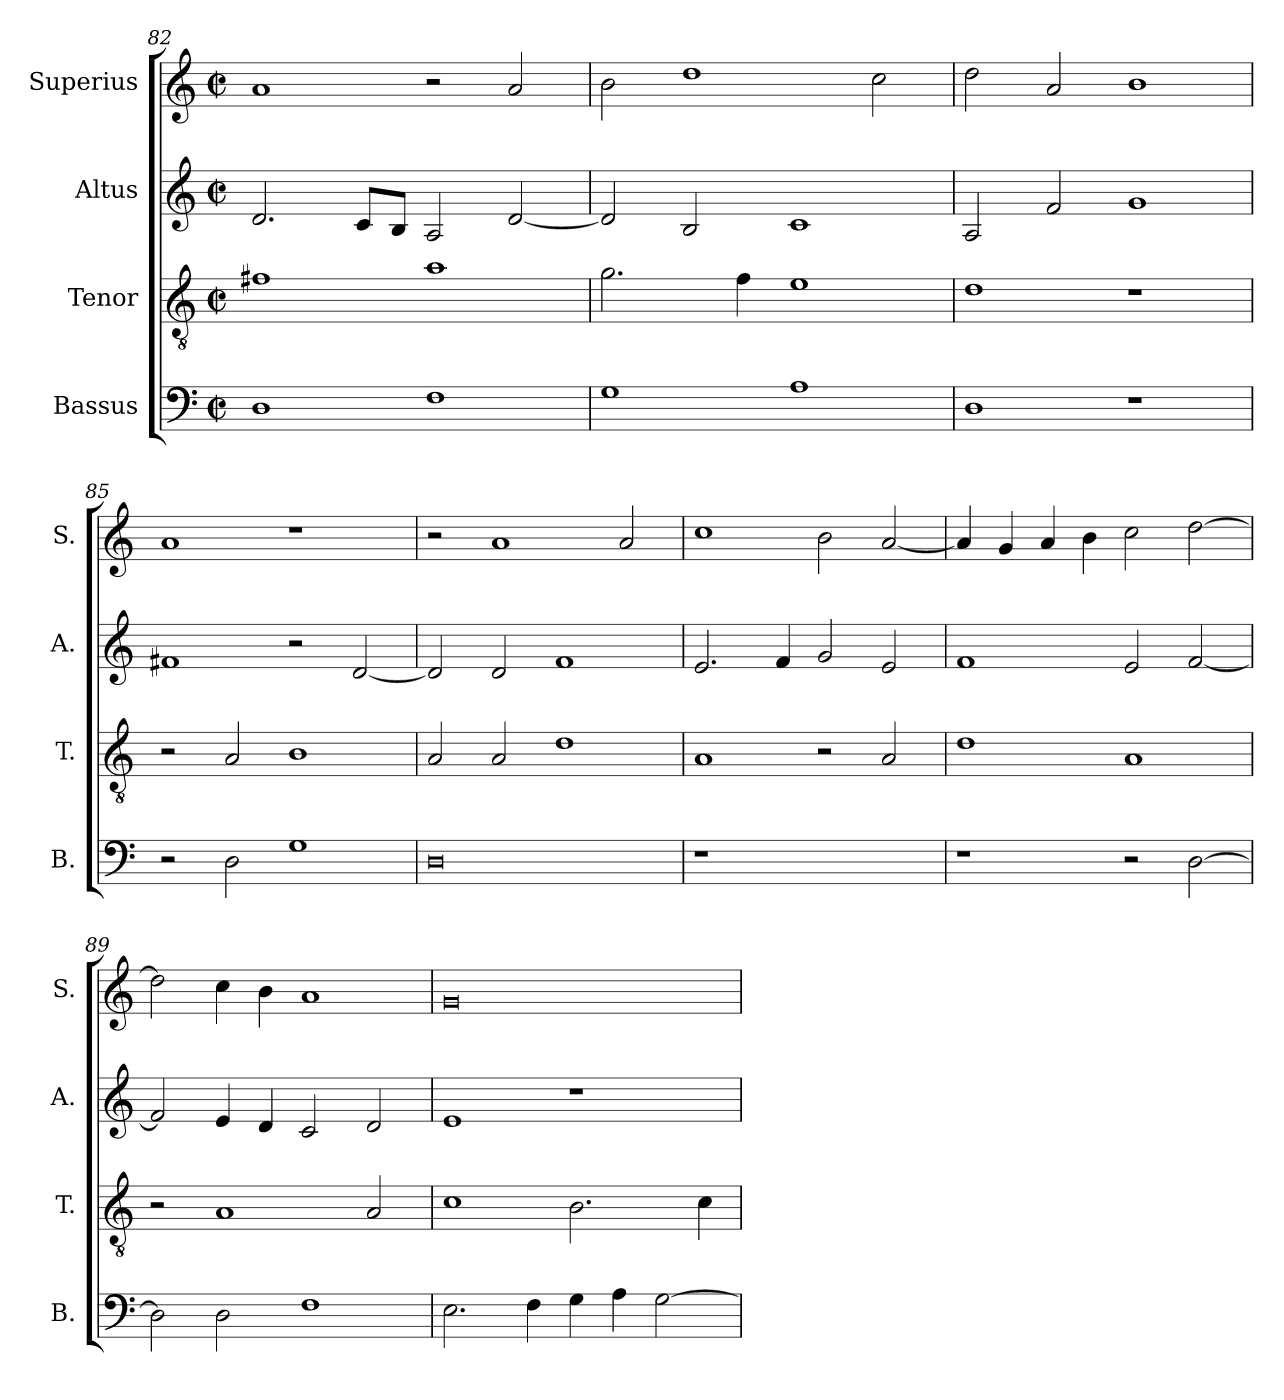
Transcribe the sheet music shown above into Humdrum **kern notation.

**kern	**kern	**kern	**kern
*part4	*part3	*part2	*part1
*staff4	*staff3	*staff2	*staff1
*I"Bassus	*I"Tenor	*I"Altus	*I"Superius
*I'B.	*I'T.	*I'A.	*I'S.
!!LO:LB:g=z
*clefF4	*clefGv2	*clefG2	*clefG2
*	*ITrd7c12	*	*
*k[]	*k[]	*k[]	*k[]
*C:	*C:	*C:	*C:
*M2/2	*M2/2	*M2/2	*M2/2
*met(c|)	*met(c|)	*met(c|)	*met(c|)
=82	=82	=82	=82
1Di	1F#Xi	2.di/	1ai
.	.	8ci/L	.
.	.	8Bi/J	.
1Fi	1Ai	2Ai/	2r
.	.	[<2di/	2ai/
=83	=83	=83	=83
1Gi	2.Gi\	2di/]	2bi\
.	.	2Bi/	1ddi
.	4Fi\	.	.
1Ai	1Ei	1ci	.
.	.	.	2cci\
=84	=84	=84	=84
1Di	1Di	2Ai/	2ddi\
.	.	2fi/	2ai/
1r	1r	1gi	1bi
=85	=85	=85	=85
2r	2r	1f#Xi	1ai
2Di\	2AAi/	.	.
1Gi	1BBi	2r	1r
.	.	[<2di/	.
=86	=86	=86	=86
0Di	2AAi/	2di/]	2r
.	2AAi/	2di/	1ai
.	1Di	1fi	.
.	.	.	2ai/
!!LO:PB:g=z
=87	=87	=87	=87
!LO:N:vis=1	!	!	!
1r	1AAi	2.ei/	1cci
.	.	4fi/	.
1ryy	2r	2gi/	2bi\
.	2AAi/	2ei/	[<2ai/
=88	=88	=88	=88
1r	1Di	1fi	4ai/]
.	.	.	4gi/
.	.	.	4ai/
.	.	.	4bi\
2r	1AAi	2ei/	2cci\
[>2Di\	.	[<2fi/	[>2ddi\
=89	=89	=89	=89
2Di\]	2r	2fi/]	2ddi\]
2Di\	1AAi	4ei/	4cci\
.	.	4di/	4bi\
1Fi	.	2ci/	1ai
.	2AAi/	2di/	.
=90	=90	=90	=90
2.Ei\	1Ci	1ei	0gi
4Fi\	.	.	.
4Gi\	2.BBi\	1r	.
4Ai\	.	.	.
[>2Gi\	.	.	.
.	4Ci\	.	.
=	=	=	=
*-	*-	*-	*-
